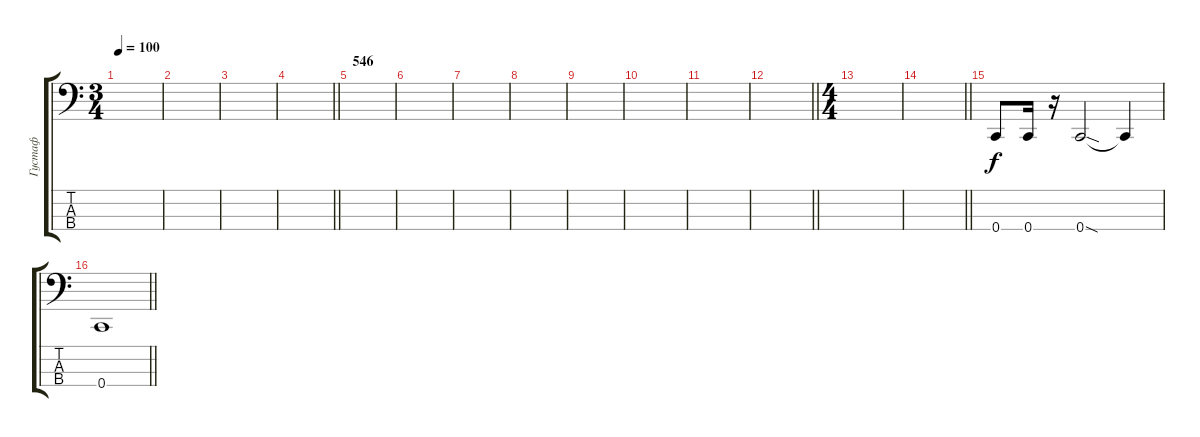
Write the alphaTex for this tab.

\track ("Густаф" "Густаф") {instrument slapbass1}
\staff {score tabs}
\tuning (F2 C2 G1 C1) {hide}
\ts (3 4)
\tempo 100
\clef f4
\ks c
|
|
|
\barLineRight lightlight
|
\section ("" "546")
|
|
|
|
|
|
|
\barLineRight lightlight
|
\ts (4 4)
|
\barLineRight lightlight
|
0.4.8 0.4.16 r.16 0.4{sod}.2 0.4{t}.4 |
\barLineRight lightlight
0.4.1
